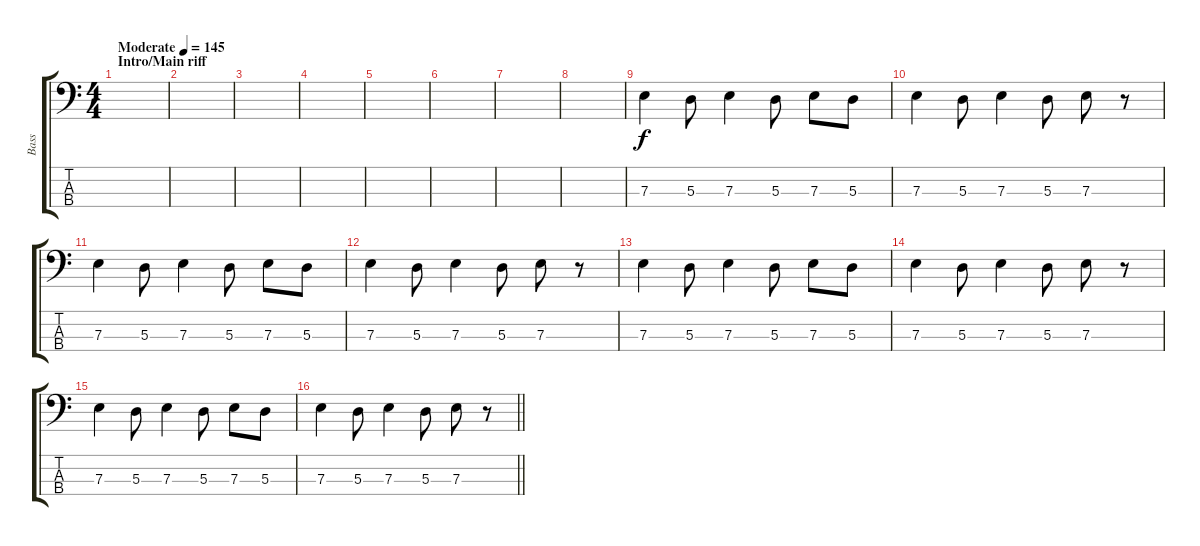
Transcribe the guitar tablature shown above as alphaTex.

\track ("Bass" "Bass") {instrument electricbassfinger}
\staff {score tabs}
\tuning (G2 D2 A1 E1) {hide}
\ts (4 4)
\section ("" "Intro/Main riff")
\tempo (145 "Moderate")
\clef f4
\ks c
|
|
|
|
|
|
|
|
7.3.4 5.3.8 7.3.4 5.3.8 7.3.8 5.3.8 |
7.3.4 5.3.8 7.3.4 5.3.8 7.3.8 r.8 |
7.3.4 5.3.8 7.3.4 5.3.8 7.3.8 5.3.8 |
7.3.4 5.3.8 7.3.4 5.3.8 7.3.8 r.8 |
7.3.4 5.3.8 7.3.4 5.3.8 7.3.8 5.3.8 |
7.3.4 5.3.8 7.3.4 5.3.8 7.3.8 r.8 |
7.3.4 5.3.8 7.3.4 5.3.8 7.3.8 5.3.8 |
\barLineRight lightlight
7.3.4 5.3.8 7.3.4 5.3.8 7.3.8 r.8
